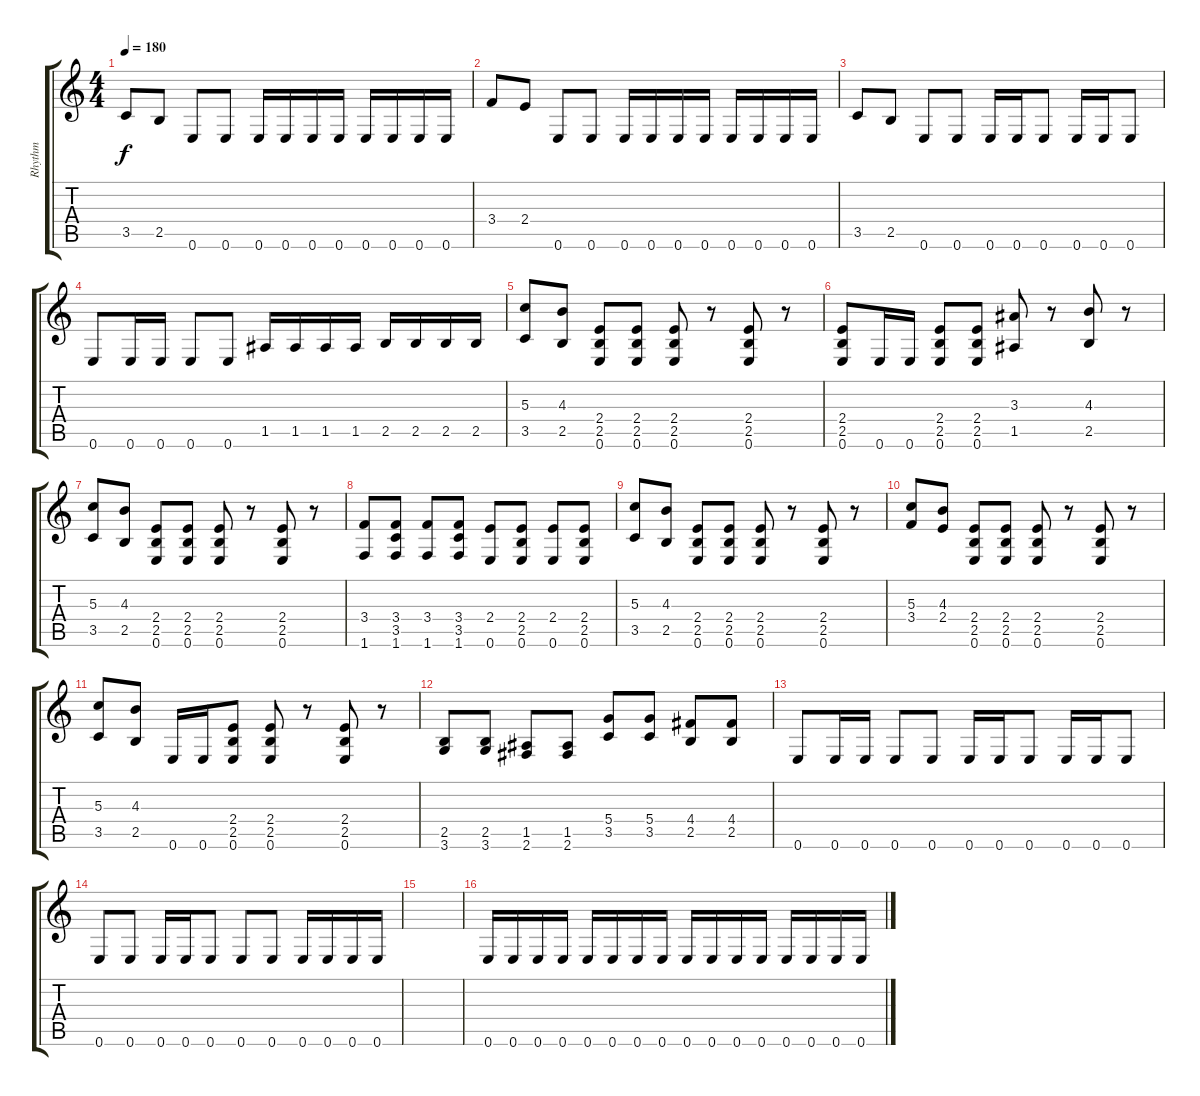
\track ("Rhythm" "Rhythm") {instrument distortionguitar}
\staff {score tabs}
\tuning (E4 B3 G3 D3 A2 E2) {hide}
\ts (4 4)
\tempo 180
\clef g2
\ks c
3.5.8{dy f} 2.5.8 0.6.8 0.6.8 0.6.16 0.6.16 0.6.16 0.6.16 0.6.16 0.6.16 0.6.16 0.6.16 |
3.4.8 2.4.8 0.6.8 0.6.8 0.6.16 0.6.16 0.6.16 0.6.16 0.6.16 0.6.16 0.6.16 0.6.16 |
3.5.8 2.5.8 0.6.8 0.6.8 0.6.16 0.6.16 0.6.8 0.6.16 0.6.16 0.6.8 |
0.6.8 0.6.16 0.6.16 0.6.8 0.6.8 1.5.16 1.5.16 1.5.16 1.5.16 2.5.16 2.5.16 2.5.16 2.5.16 |
(5.3 3.5).8 (4.3 2.5).8 (2.4 2.5 0.6).8 (2.4 2.5 0.6).8 (2.4 2.5 0.6).8 r.8 (2.4 2.5 0.6).8 r.8 |
(2.4 2.5 0.6).8 0.6.16 0.6.16 (2.4 2.5 0.6).8 (2.4 2.5 0.6).8 (3.3 1.5).8 r.8 (4.3 2.5).8 r.8 |
(5.3 3.5).8 (4.3 2.5).8 (2.4 2.5 0.6).8 (2.4 2.5 0.6).8 (2.4 2.5 0.6).8 r.8 (2.4 2.5 0.6).8 r.8 |
(3.4 1.6).8 (3.4 3.5 1.6).8 (3.4 1.6).8 (3.4 3.5 1.6).8 (2.4 0.6).8 (2.4 2.5 0.6).8 (2.4 0.6).8 (2.4 2.5 0.6).8 |
(5.3 3.5).8 (4.3 2.5).8 (2.4 2.5 0.6).8 (2.4 2.5 0.6).8 (2.4 2.5 0.6).8 r.8 (2.4 2.5 0.6).8 r.8 |
(5.3 3.4).8 (4.3 2.4).8 (2.4 2.5 0.6).8 (2.4 2.5 0.6).8 (2.4 2.5 0.6).8 r.8 (2.4 2.5 0.6).8 r.8 |
(5.3 3.5).8 (4.3 2.5).8 0.6.16 0.6.16 (2.4 2.5 0.6).8 (2.4 2.5 0.6).8 r.8 (2.4 2.5 0.6).8 r.8 |
(2.5 3.6).8 (2.5 3.6).8 (1.5 2.6).8 (1.5 2.6).8 (5.4 3.5).8 (5.4 3.5).8 (4.4 2.5).8 (4.4 2.5).8 |
0.6.8 0.6.16 0.6.16 0.6.8 0.6.8 0.6.16 0.6.16 0.6.8 0.6.16 0.6.16 0.6.8 |
0.6.8 0.6.8 0.6.16 0.6.16 0.6.8 0.6.8 0.6.8 0.6.16 0.6.16 0.6.16 0.6.16 |
|
0.6.16 0.6.16 0.6.16 0.6.16 0.6.16 0.6.16 0.6.16 0.6.16 0.6.16 0.6.16 0.6.16 0.6.16 0.6.16 0.6.16 0.6.16 0.6.16
